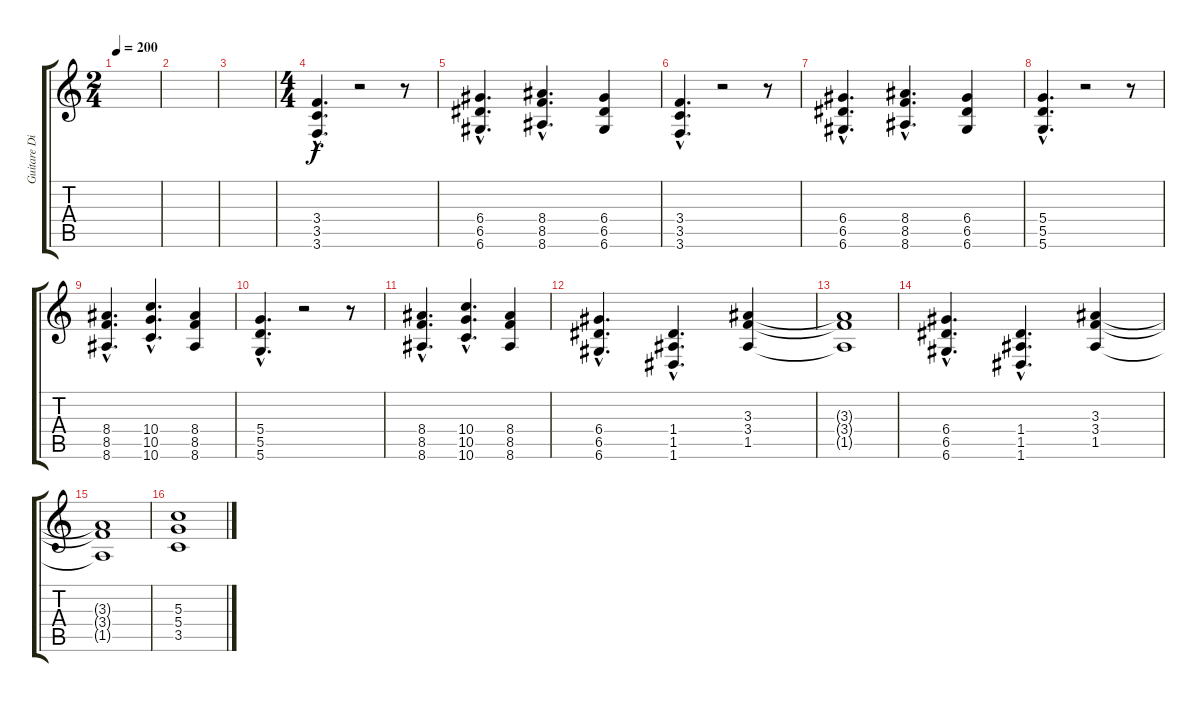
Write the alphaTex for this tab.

\track ("Guitare Disto" "Guitare Di") {instrument distortionguitar}
\staff {score tabs}
\tuning (E4 B3 G3 D3 A2 D2) {hide}
\ts (2 4)
\tempo 200
\clef g2
\ks c
|
|
|
\ts (4 4)
(3.4{hac} 3.5{hac} 3.6{hac}).4{d} r.2 r.8 |
(6.4{hac} 6.5{hac} 6.6{hac}).4{d} (8.4{hac} 8.5{hac} 8.6{hac}).4{d} (6.4 6.5 6.6).4 |
(3.4{hac} 3.5{hac} 3.6{hac}).4{d} r.2 r.8 |
(6.4{hac} 6.5{hac} 6.6{hac}).4{d} (8.4{hac} 8.5{hac} 8.6{hac}).4{d} (6.4 6.5 6.6).4 |
(5.4{hac} 5.5{hac} 5.6{hac}).4{d} r.2 r.8 |
(8.4{hac} 8.5{hac} 8.6{hac}).4{d} (10.4{hac} 10.5{hac} 10.6{hac}).4{d} (8.4 8.5 8.6).4 |
(5.4{hac} 5.5{hac} 5.6{hac}).4{d} r.2 r.8 |
(8.4{hac} 8.5{hac} 8.6{hac}).4{d} (10.4{hac} 10.5{hac} 10.6{hac}).4{d} (8.4 8.5 8.6).4 |
(6.4{hac} 6.5{hac} 6.6{hac}).4{d} (1.4{hac} 1.5{hac} 1.6{hac}).4{d} (3.3 3.4 1.5).4 |
(3.3{t} 3.4{t} 1.5{t}).1 |
(6.4{hac} 6.5{hac} 6.6{hac}).4{d} (1.4{hac} 1.5{hac} 1.6{hac}).4{d} (3.3 3.4 1.5).4 |
(3.3{t} 3.4{t} 1.5{t}).1 |
(5.3 5.4 3.5).1
